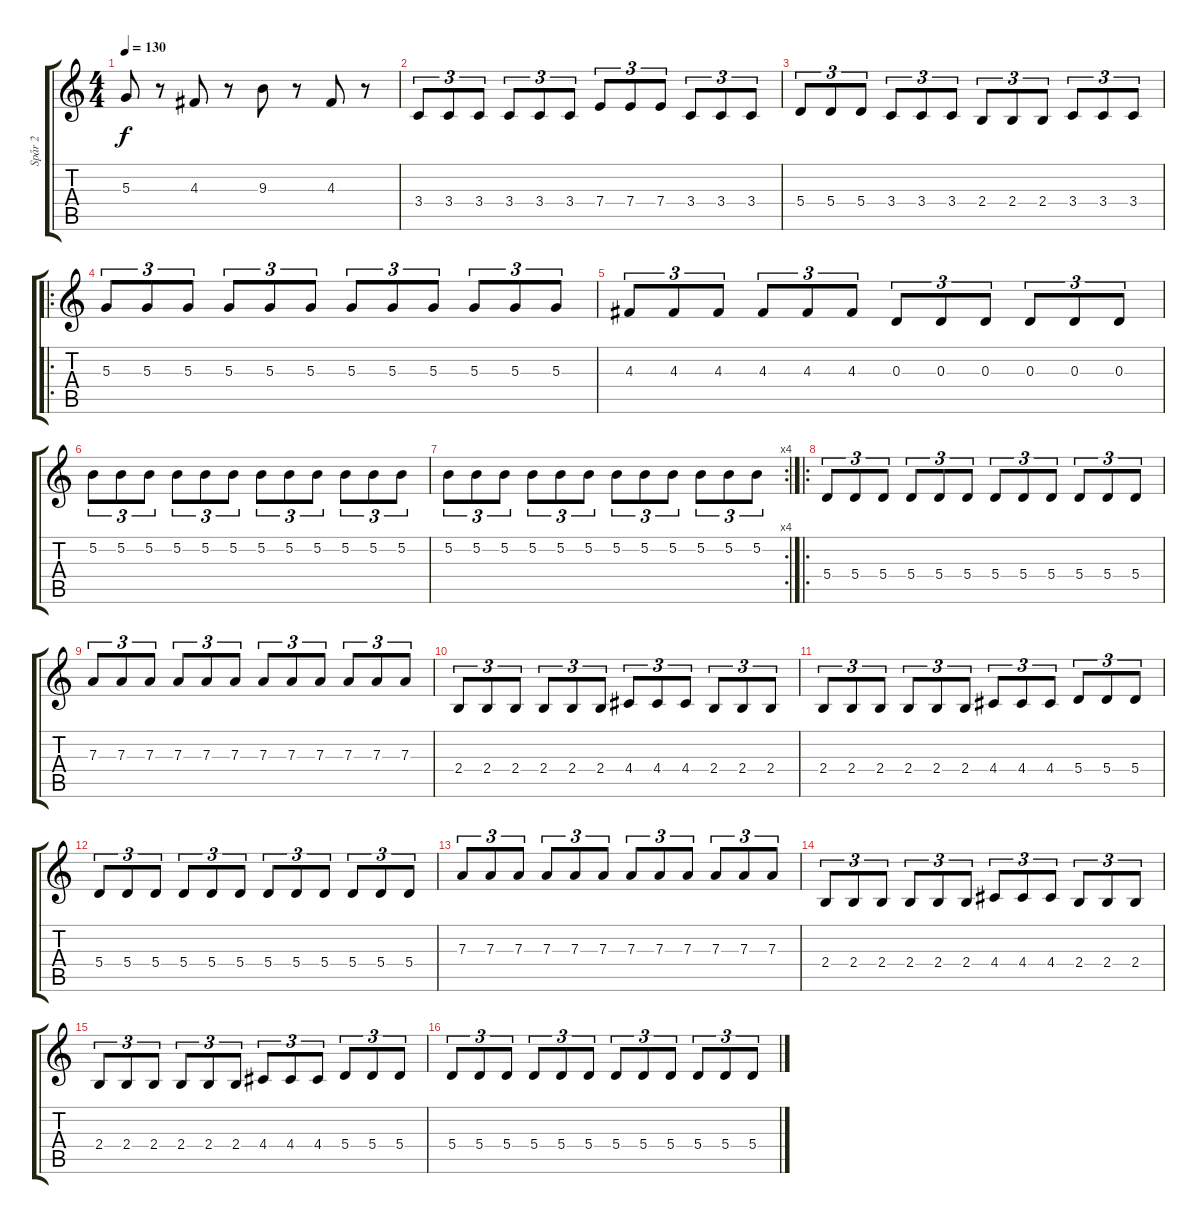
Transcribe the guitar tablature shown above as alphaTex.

\track ("Spår 2" "Spår 2") {instrument distortionguitar}
\staff {score tabs}
\tuning (B3 Gb3 D3 A2 E2 B1) {hide}
\ts (4 4)
\tempo 130
\clef g2
\ks c
5.3.8{dy f} r.8 4.3.8 r.8 9.3.8 r.8 4.3.8 r.8 |
3.4.8{tu (3 2)} 3.4.8{tu (3 2)} 3.4.8{tu (3 2)} 3.4.8{tu (3 2)} 3.4.8{tu (3 2)} 3.4.8{tu (3 2)} 7.4.8{tu (3 2)} 7.4.8{tu (3 2)} 7.4.8{tu (3 2)} 3.4.8{tu (3 2)} 3.4.8{tu (3 2)} 3.4.8{tu (3 2)} |
5.4.8{tu (3 2)} 5.4.8{tu (3 2)} 5.4.8{tu (3 2)} 3.4.8{tu (3 2)} 3.4.8{tu (3 2)} 3.4.8{tu (3 2)} 2.4.8{tu (3 2)} 2.4.8{tu (3 2)} 2.4.8{tu (3 2)} 3.4.8{tu (3 2)} 3.4.8{tu (3 2)} 3.4.8{tu (3 2)} |
\ro
5.3.8{tu (3 2)} 5.3.8{tu (3 2)} 5.3.8{tu (3 2)} 5.3.8{tu (3 2)} 5.3.8{tu (3 2)} 5.3.8{tu (3 2)} 5.3.8{tu (3 2)} 5.3.8{tu (3 2)} 5.3.8{tu (3 2)} 5.3.8{tu (3 2)} 5.3.8{tu (3 2)} 5.3.8{tu (3 2)} |
4.3.8{tu (3 2)} 4.3.8{tu (3 2)} 4.3.8{tu (3 2)} 4.3.8{tu (3 2)} 4.3.8{tu (3 2)} 4.3.8{tu (3 2)} 0.3.8{tu (3 2)} 0.3.8{tu (3 2)} 0.3.8{tu (3 2)} 0.3.8{tu (3 2)} 0.3.8{tu (3 2)} 0.3.8{tu (3 2)} |
5.2.8{tu (3 2)} 5.2.8{tu (3 2)} 5.2.8{tu (3 2)} 5.2.8{tu (3 2)} 5.2.8{tu (3 2)} 5.2.8{tu (3 2)} 5.2.8{tu (3 2)} 5.2.8{tu (3 2)} 5.2.8{tu (3 2)} 5.2.8{tu (3 2)} 5.2.8{tu (3 2)} 5.2.8{tu (3 2)} |
\rc 4
5.2.8{tu (3 2)} 5.2.8{tu (3 2)} 5.2.8{tu (3 2)} 5.2.8{tu (3 2)} 5.2.8{tu (3 2)} 5.2.8{tu (3 2)} 5.2.8{tu (3 2)} 5.2.8{tu (3 2)} 5.2.8{tu (3 2)} 5.2.8{tu (3 2)} 5.2.8{tu (3 2)} 5.2.8{tu (3 2)} |
\ro
5.4.8{tu (3 2)} 5.4.8{tu (3 2)} 5.4.8{tu (3 2)} 5.4.8{tu (3 2)} 5.4.8{tu (3 2)} 5.4.8{tu (3 2)} 5.4.8{tu (3 2)} 5.4.8{tu (3 2)} 5.4.8{tu (3 2)} 5.4.8{tu (3 2)} 5.4.8{tu (3 2)} 5.4.8{tu (3 2)} |
7.3.8{tu (3 2)} 7.3.8{tu (3 2)} 7.3.8{tu (3 2)} 7.3.8{tu (3 2)} 7.3.8{tu (3 2)} 7.3.8{tu (3 2)} 7.3.8{tu (3 2)} 7.3.8{tu (3 2)} 7.3.8{tu (3 2)} 7.3.8{tu (3 2)} 7.3.8{tu (3 2)} 7.3.8{tu (3 2)} |
2.4.8{tu (3 2)} 2.4.8{tu (3 2)} 2.4.8{tu (3 2)} 2.4.8{tu (3 2)} 2.4.8{tu (3 2)} 2.4.8{tu (3 2)} 4.4.8{tu (3 2)} 4.4.8{tu (3 2)} 4.4.8{tu (3 2)} 2.4.8{tu (3 2)} 2.4.8{tu (3 2)} 2.4.8{tu (3 2)} |
2.4.8{tu (3 2)} 2.4.8{tu (3 2)} 2.4.8{tu (3 2)} 2.4.8{tu (3 2)} 2.4.8{tu (3 2)} 2.4.8{tu (3 2)} 4.4.8{tu (3 2)} 4.4.8{tu (3 2)} 4.4.8{tu (3 2)} 5.4.8{tu (3 2)} 5.4.8{tu (3 2)} 5.4.8{tu (3 2)} |
5.4.8{tu (3 2)} 5.4.8{tu (3 2)} 5.4.8{tu (3 2)} 5.4.8{tu (3 2)} 5.4.8{tu (3 2)} 5.4.8{tu (3 2)} 5.4.8{tu (3 2)} 5.4.8{tu (3 2)} 5.4.8{tu (3 2)} 5.4.8{tu (3 2)} 5.4.8{tu (3 2)} 5.4.8{tu (3 2)} |
7.3.8{tu (3 2)} 7.3.8{tu (3 2)} 7.3.8{tu (3 2)} 7.3.8{tu (3 2)} 7.3.8{tu (3 2)} 7.3.8{tu (3 2)} 7.3.8{tu (3 2)} 7.3.8{tu (3 2)} 7.3.8{tu (3 2)} 7.3.8{tu (3 2)} 7.3.8{tu (3 2)} 7.3.8{tu (3 2)} |
2.4.8{tu (3 2)} 2.4.8{tu (3 2)} 2.4.8{tu (3 2)} 2.4.8{tu (3 2)} 2.4.8{tu (3 2)} 2.4.8{tu (3 2)} 4.4.8{tu (3 2)} 4.4.8{tu (3 2)} 4.4.8{tu (3 2)} 2.4.8{tu (3 2)} 2.4.8{tu (3 2)} 2.4.8{tu (3 2)} |
2.4.8{tu (3 2)} 2.4.8{tu (3 2)} 2.4.8{tu (3 2)} 2.4.8{tu (3 2)} 2.4.8{tu (3 2)} 2.4.8{tu (3 2)} 4.4.8{tu (3 2)} 4.4.8{tu (3 2)} 4.4.8{tu (3 2)} 5.4.8{tu (3 2)} 5.4.8{tu (3 2)} 5.4.8{tu (3 2)} |
5.4.8{tu (3 2)} 5.4.8{tu (3 2)} 5.4.8{tu (3 2)} 5.4.8{tu (3 2)} 5.4.8{tu (3 2)} 5.4.8{tu (3 2)} 5.4.8{tu (3 2)} 5.4.8{tu (3 2)} 5.4.8{tu (3 2)} 5.4.8{tu (3 2)} 5.4.8{tu (3 2)} 5.4.8{tu (3 2)}
